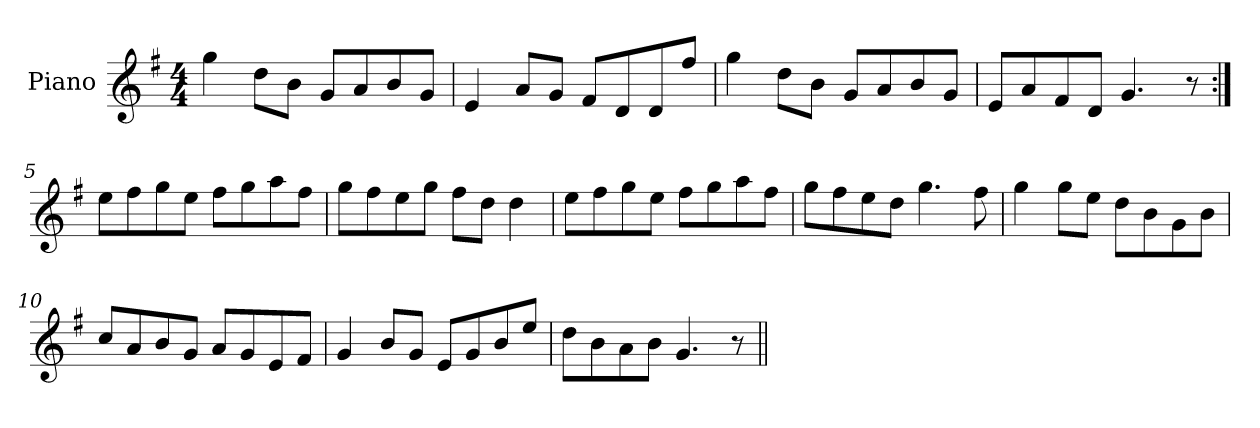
**kern
*part1
*staff1
*I"Piano
*I'Pno
*clefG2
*k[f#]
*G:
*M4/4
=1
4gg\
8dd\L
8b\J
8g/L
8a/
8b/
8g/J
=2
4e/
8a/L
8g/J
8f#/L
8d/
8d/
8ff#/J
=3
4gg\
8dd\L
8b\J
8g/L
8a/
8b/
8g/J
=4
8e/L
8a/
8f#/
8d/J
4.g/
8r
=5:|!
8ee\L
8ff#\
8gg\
8ee\J
8ff#\L
8gg\
8aa\
8ff#\J
=6
8gg\L
8ff#\
8ee\
8gg\J
8ff#\L
8dd\J
4dd\
=7
8ee\L
8ff#\
8gg\
8ee\J
8ff#\L
8gg\
8aa\
8ff#\J
=8
8gg\L
8ff#\
8ee\
8dd\J
4.gg\
8ff#\
=9
4gg\
8gg\L
8ee\J
8dd\L
8b\
8g\
8b\J
=10
8cc/L
8a/
8b/
8g/J
8a/L
8g/
8e/
8f#/J
=11
4g/
8b/L
8g/J
8e/L
8g/
8b/
8ee/J
=12
8dd\L
8b\
8a\
8b\J
4.g/
8r
=||
*-
